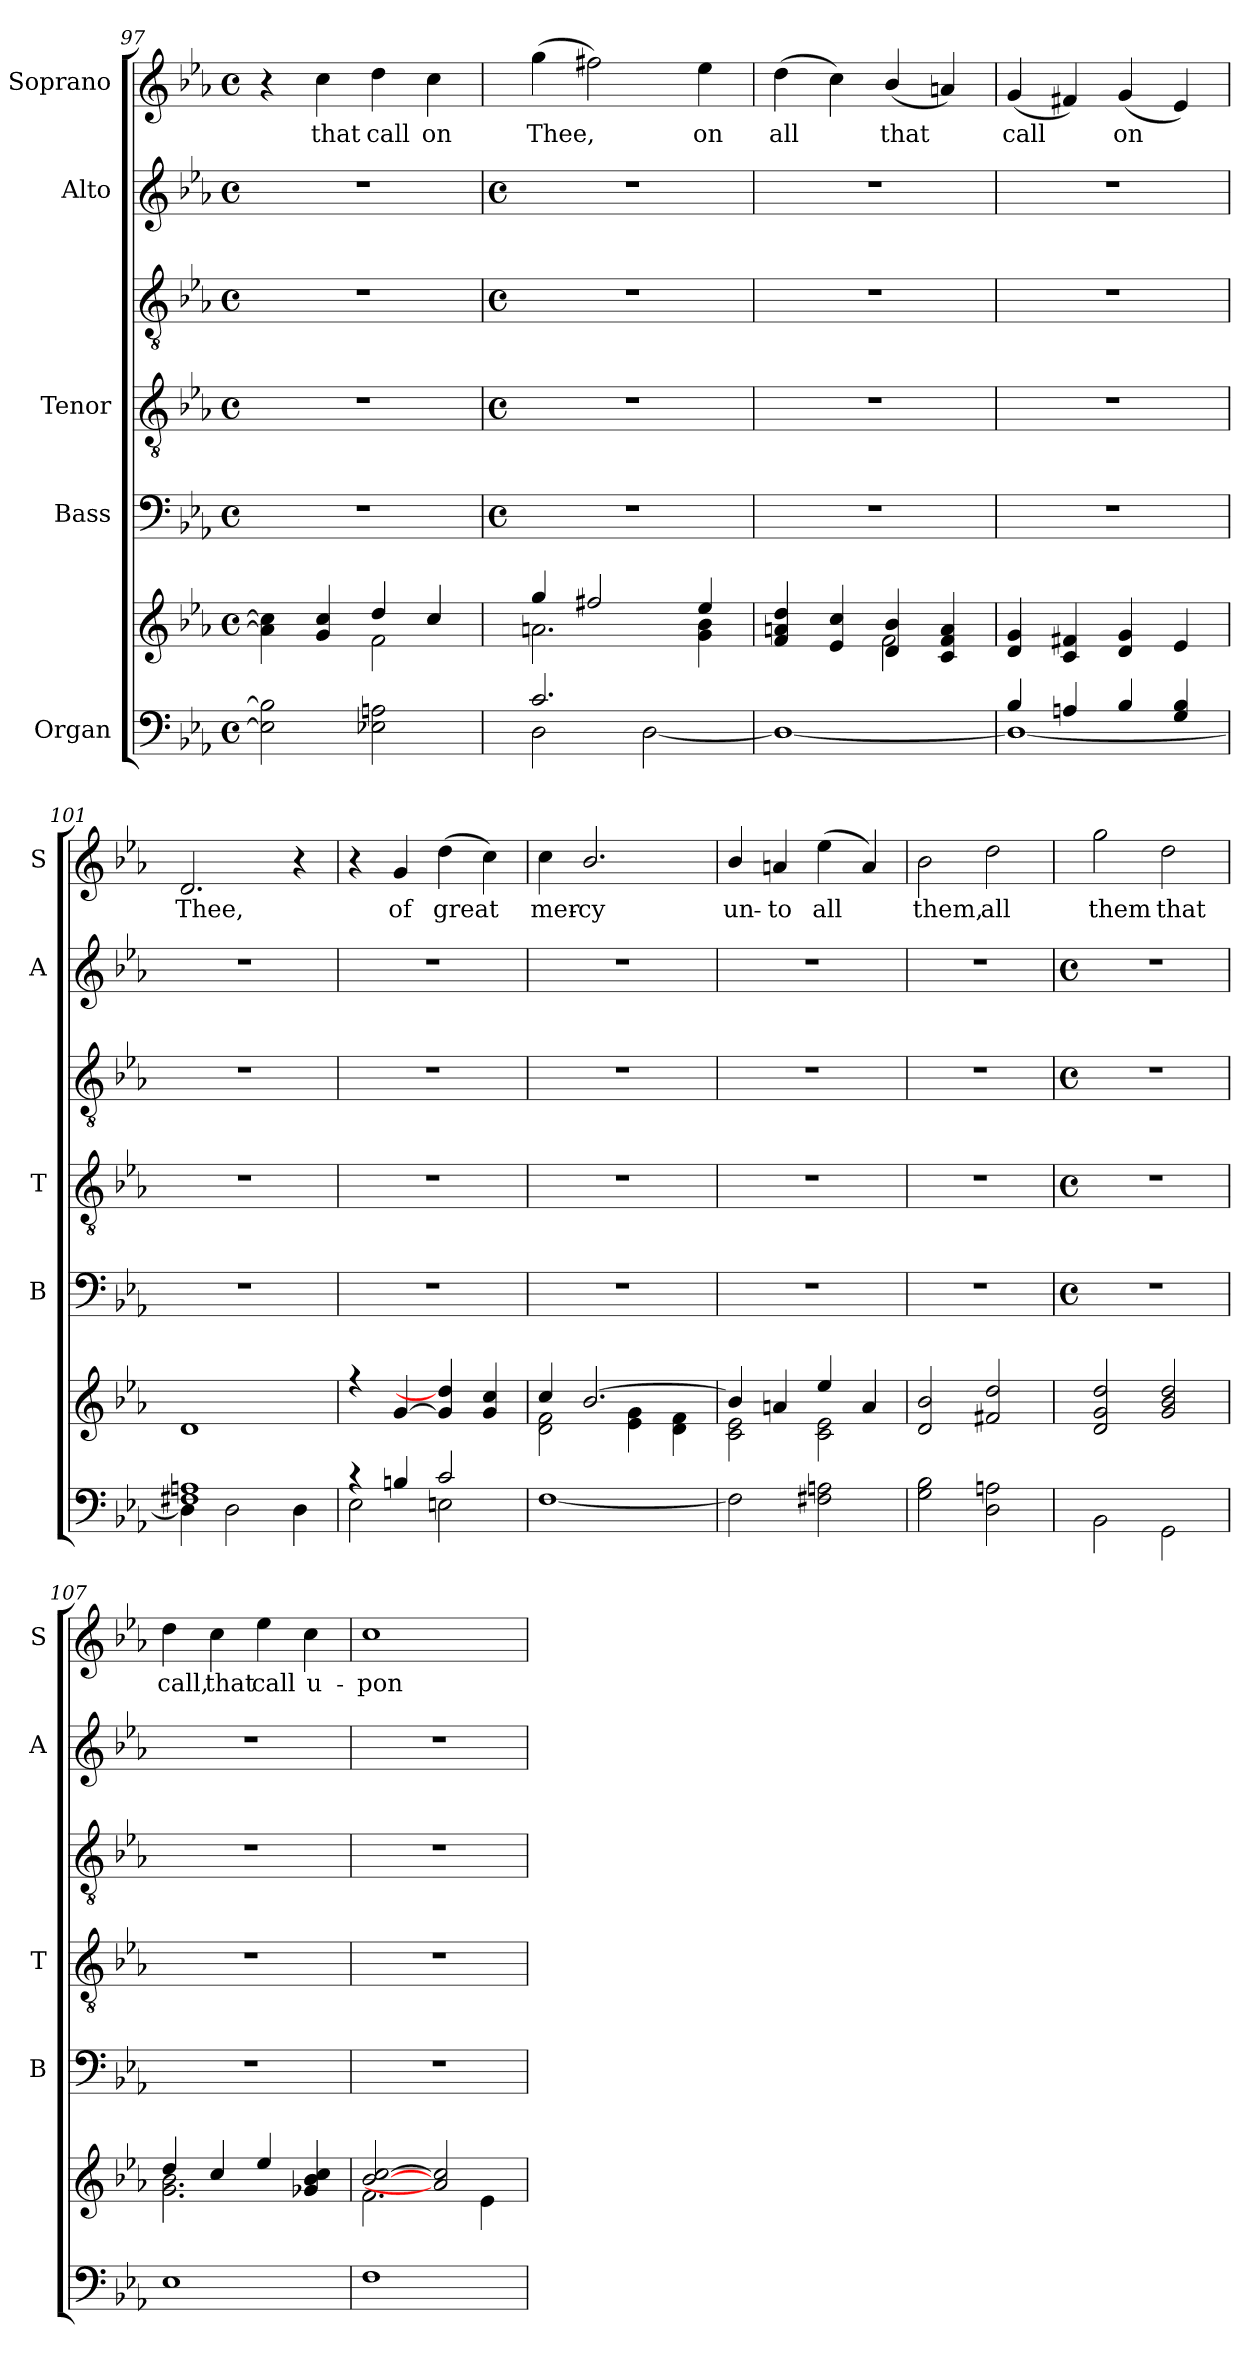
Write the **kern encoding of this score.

**kern	**kern	**kern	**kern	**kern	**kern	**kern	**text
*part5	*part5	*part4	*part3	*part3	*part2	*part1	*part1
*staff7	*staff6	*staff5	*staff4	*staff3	*staff2	*staff1	*staff1
*I"Organ	*	*I"Bass	*I"Tenor	*	*I"Alto	*I"Soprano	*
*	*	*I'B	*I'T	*	*I'A	*I'S	*
*clefF4	*clefG2	*clefF4	*clefGv2	*clefGv2	*clefG2	*clefG2	*
*k[b-e-a-]	*k[b-e-a-]	*k[b-e-a-]	*k[b-e-a-]	*k[b-e-a-]	*k[b-e-a-]	*k[b-e-a-]	*
*E-:	*E-:	*E-:	*E-:	*E-:	*E-:	*E-:	*
*M4/4	*M4/4	*M4/4	*M4/4	*M4/4	*M4/4	*M4/4	*
*met(c)	*met(c)	*met(c)	*met(c)	*met(c)	*met(c)	*met(c)	*
=97	=97	=97	=97	=97	=97	=97	=97
*^	*^	*	*	*	*	*	*
2E\] 2B-\]	1ryy	4a\] 4cc\]	2ryy	1r	1r	1r	1r	4r	.
!	!	!	!	!	!	!	!	!	!LO:LY:b
.	.	4g/ 4cc/	.	.	.	.	.	4cc	that
!	!	!	!	!	!	!	!	!	!LO:LY:b
2E-X\ 2An\	.	4dd/	2f\	.	.	.	.	4dd	call
!	!	!	!	!	!	!	!	!	!LO:LY:b
.	.	4cc/	.	.	.	.	.	4cc	on
!!LO:LB:g=z
=98	=98	=98	=98	=98	=98	=98	=98	=98	=98
*	*	*	*	*M4/4	*M4/4	*M4/4	*M4/4	*	*
*	*	*	*	*met(c)	*met(c)	*met(c)	*met(c)	*	*
!	!	!	!	!	!	!	!	!	!LO:LY:b
2.c/	2D\	4gg/	2.an\	1r	1r	1r	1r	(>4gg	Thee,
.	.	2ff#X/	.	.	.	.	.	2ff#X)	.
.	[2D\	.	.	.	.	.	.	.	.
!	!	!	!	!	!	!	!	!	!LO:LY:b
4ryy	.	4ee-/	4g\ 4b-\	.	.	.	.	4ee-	on
=99	=99	=99	=99	=99	=99	=99	=99	=99	=99
!	!	!	!	!	!	!	!	!	!LO:LY:b
1ryy	1D\_	4f/ 4an/ 4dd/	2ryy	1r	1r	1r	1r	(>4dd	all
.	.	4e-/ 4cc/	.	.	.	.	.	4cc)	.
!	!	!	!	!	!	!	!	!	!LO:LY:b
.	.	4d/ 4b-/	2f\	.	.	.	.	(<4b-/	that
.	.	4c/ 4f/ 4a/	.	.	.	.	.	4an)	.
=100	=100	=100	=100	=100	=100	=100	=100	=100	=100
!	!	!	!	!	!	!	!	!	!LO:LY:b
4B-/	1D\_	4d/ 4g/	1ryy	1r	1r	1r	1r	(<4g	call
4An/	.	4c/ 4f#X/	.	.	.	.	.	4f#X)	.
!	!	!	!	!	!	!	!	!	!LO:LY:b
4B-/	.	4d/ 4g/	.	.	.	.	.	(<4g	on
4G/ 4B-/	.	4e-/	.	.	.	.	.	4e-)	.
=101	=101	=101	=101	=101	=101	=101	=101	=101	=101
!	!	!	!	!	!	!	!	!	!LO:LY:b
1F#X/ 1An/	4D\]	1d/	1ryy	1r	1r	1r	1r	2.d	Thee,
.	2D\	.	.	.	.	.	.	.	.
.	4D\	.	.	.	.	.	.	4r	.
=102	=102	=102	=102	=102	=102	=102	=102	=102	=102
4r	2E-\	4r	1ryy	1r	1r	1r	1r	4r	.
!	!	!	!	!	!	!	!	!	!LO:LY:b
4Bn/	.	[4g/	.	.	.	.	.	4g	of
!	!	!	!	!	!	!	!	!	!LO:LY:b
2c/	2En\	4g/] 4dd/]	.	.	.	.	.	(>4dd	great
.	.	4g/ 4cc/	.	.	.	.	.	4cc)	.
=103	=103	=103	=103	=103	=103	=103	=103	=103	=103
!	!	!	!	!	!	!	!	!	!LO:LY:b
1ryy	[1F\	4cc/	2d\ 2f\	1r	1r	1r	1r	4cc	mer-
!	!	!	!	!	!	!	!	!	!LO:LY:b
.	.	[2.b-/	.	.	.	.	.	2.b-/	-cy
.	.	.	4e-\ 4g\	.	.	.	.	.	.
.	.	.	4d\ 4f\	.	.	.	.	.	.
=104	=104	=104	=104	=104	=104	=104	=104	=104	=104
!	!	!	!	!	!	!	!	!	!LO:LY:b
1ryy	2F\]	4b-/]	2c\ 2e-\	1r	1r	1r	1r	4b-/	un-
!	!	!	!	!	!	!	!	!	!LO:LY:b
.	.	4an/	.	.	.	.	.	4an	-to
!	!	!	!	!	!	!	!	!	!LO:LY:b
.	2F#X\ 2An\	4ee-/	2c\ 2e-\	.	.	.	.	(4ee-	all
.	.	4a/	.	.	.	.	.	4a)	.
=105	=105	=105	=105	=105	=105	=105	=105	=105	=105
!	!	!	!	!	!	!	!	!	!LO:LY:b
1ryy	2G\ 2B-\	2d/ 2b-/	1ryy	1r	1r	1r	1r	2b-	them,
!	!	!	!	!	!	!	!	!	!LO:LY:b
.	2D\ 2An\	2f#X/ 2dd/	.	.	.	.	.	2dd	all
!!LO:LB:g=z
=106	=106	=106	=106	=106	=106	=106	=106	=106	=106
*	*	*	*	*M4/4	*M4/4	*M4/4	*M4/4	*	*
*	*	*	*	*met(c)	*met(c)	*met(c)	*met(c)	*	*
!	!	!	!	!	!	!	!	!	!LO:LY:b
1ryy	2BB-\	2d 2g 2dd	1ryy	1r	1r	1r	1r	2gg	them
!	!	!	!	!	!	!	!	!	!LO:LY:b
.	2GG\	2g 2b- 2dd	.	.	.	.	.	2dd	that
=107	=107	=107	=107	=107	=107	=107	=107	=107	=107
!	!	!	!	!	!	!	!	!	!LO:LY:b
1ryy	1E-\	4dd/	2.g\ 2.b-\	1r	1r	1r	1r	4dd	call,
!	!	!	!	!	!	!	!	!	!LO:LY:b
.	.	4cc/	.	.	.	.	.	4cc	that
!	!	!	!	!	!	!	!	!	!LO:LY:b
.	.	4ee-/	.	.	.	.	.	4ee-	call
!	!	!	!	!	!	!	!	!	!LO:LY:b
.	.	4g-X 4b- 4cc	4ryy	.	.	.	.	4cc	u-
=108	=108	=108	=108	=108	=108	=108	=108	=108	=108
!	!	!	!	!	!	!	!	!	!LO:LY:b
1ryy	1F\	[2b-/ [2cc/	2.f\	1r	1r	1r	1r	1cc	-pon
.	.	2a/] 2cc/]	.	.	.	.	.	.	.
.	.	.	4e-\	.	.	.	.	.	.
*v	*v	*	*	*	*	*	*	*	*
*	*v	*v	*	*	*	*	*	*
=	=	=	=	=	=	=	=
*-	*-	*-	*-	*-	*-	*-	*-
